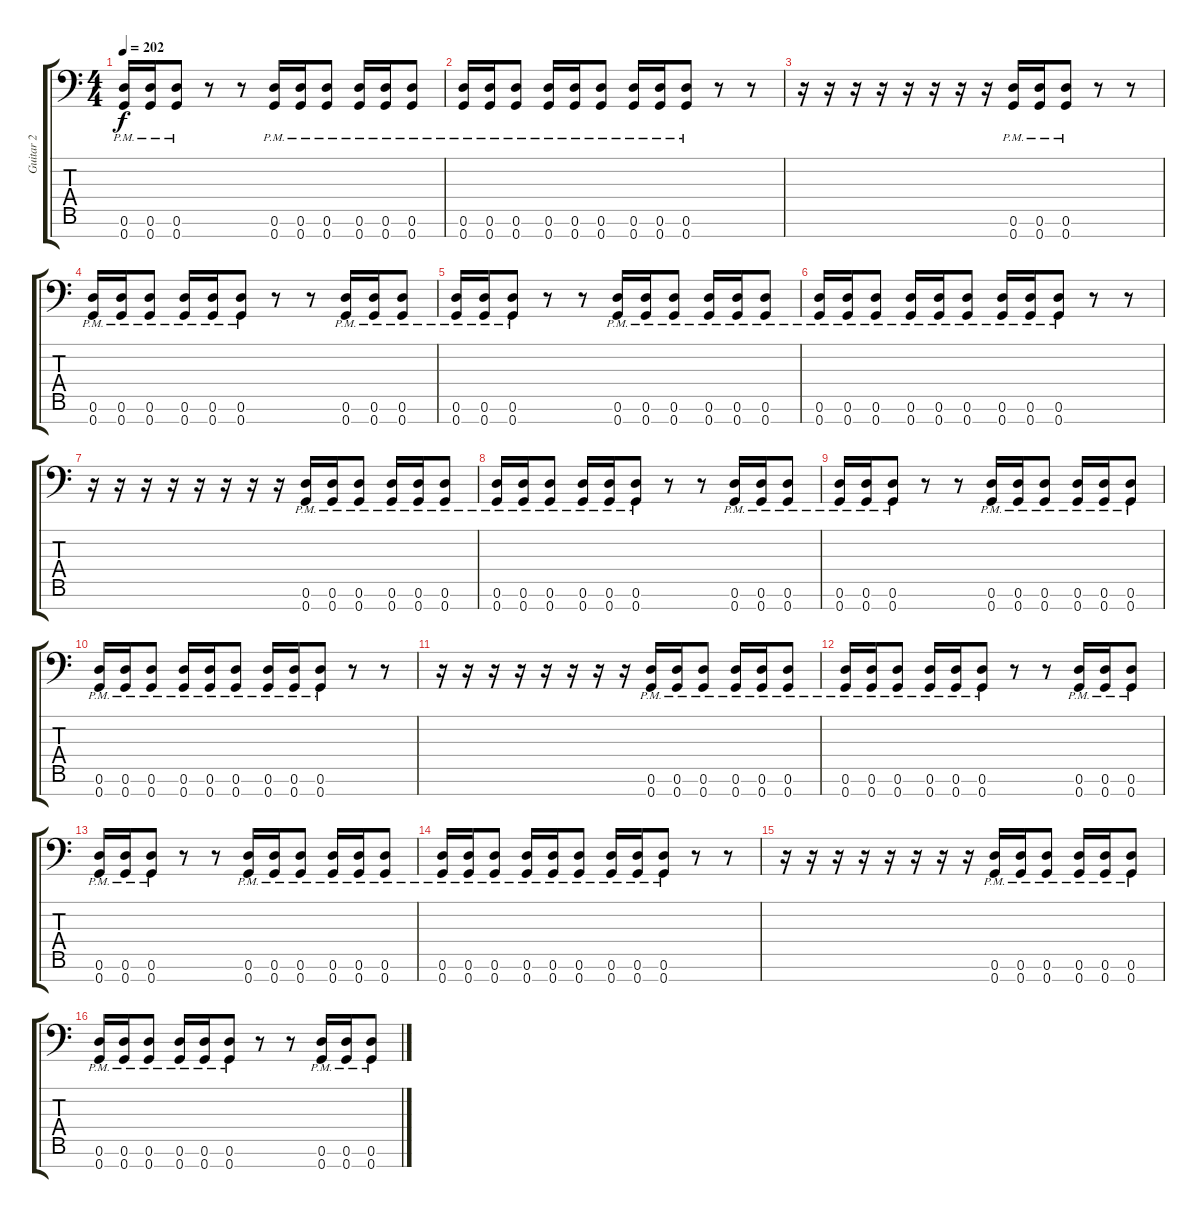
\track ("Guitar 2" "Guitar 2") {instrument distortionguitar}
\staff {score tabs}
\tuning (D4 A3 F3 C3 G2 D2 G1) {hide}
\ts (4 4)
\tempo 202
\clef f4
\ks c
(0.6{pm} 0.7{pm}).16{dy f} (0.6{pm} 0.7{pm}).16 (0.6{pm} 0.7{pm}).8 r.8 r.8 (0.6{pm} 0.7{pm}).16 (0.6{pm} 0.7{pm}).16 (0.6{pm} 0.7{pm}).8 (0.6{pm} 0.7{pm}).16 (0.6{pm} 0.7{pm}).16 (0.6{pm} 0.7{pm}).8 |
(0.6{pm} 0.7{pm}).16 (0.6{pm} 0.7{pm}).16 (0.6{pm} 0.7{pm}).8 (0.6{pm} 0.7{pm}).16 (0.6{pm} 0.7{pm}).16 (0.6{pm} 0.7{pm}).8 (0.6{pm} 0.7{pm}).16 (0.6{pm} 0.7{pm}).16 (0.6{pm} 0.7{pm}).8 r.8 r.8 |
r.16 r.16 r.16 r.16 r.16 r.16 r.16 r.16 (0.6{pm} 0.7{pm}).16 (0.6{pm} 0.7{pm}).16 (0.6{pm} 0.7{pm}).8 r.8 r.8 |
(0.6{pm} 0.7{pm}).16 (0.6{pm} 0.7{pm}).16 (0.6{pm} 0.7{pm}).8 (0.6{pm} 0.7{pm}).16 (0.6{pm} 0.7{pm}).16 (0.6{pm} 0.7{pm}).8 r.8 r.8 (0.6{pm} 0.7{pm}).16 (0.6{pm} 0.7{pm}).16 (0.6{pm} 0.7{pm}).8 |
(0.6{pm} 0.7{pm}).16 (0.6{pm} 0.7{pm}).16 (0.6{pm} 0.7{pm}).8 r.8 r.8 (0.6{pm} 0.7{pm}).16 (0.6{pm} 0.7{pm}).16 (0.6{pm} 0.7{pm}).8 (0.6{pm} 0.7{pm}).16 (0.6{pm} 0.7{pm}).16 (0.6{pm} 0.7{pm}).8 |
(0.6{pm} 0.7{pm}).16 (0.6{pm} 0.7{pm}).16 (0.6{pm} 0.7{pm}).8 (0.6{pm} 0.7{pm}).16 (0.6{pm} 0.7{pm}).16 (0.6{pm} 0.7{pm}).8 (0.6{pm} 0.7{pm}).16 (0.6{pm} 0.7{pm}).16 (0.6{pm} 0.7{pm}).8 r.8 r.8 |
r.16 r.16 r.16 r.16 r.16 r.16 r.16 r.16 (0.6{pm} 0.7{pm}).16 (0.6{pm} 0.7{pm}).16 (0.6{pm} 0.7{pm}).8 (0.6{pm} 0.7{pm}).16 (0.6{pm} 0.7{pm}).16 (0.6{pm} 0.7{pm}).8 |
(0.6{pm} 0.7{pm}).16 (0.6{pm} 0.7{pm}).16 (0.6{pm} 0.7{pm}).8 (0.6{pm} 0.7{pm}).16 (0.6{pm} 0.7{pm}).16 (0.6{pm} 0.7{pm}).8 r.8 r.8 (0.6{pm} 0.7{pm}).16 (0.6{pm} 0.7{pm}).16 (0.6{pm} 0.7{pm}).8 |
(0.6{pm} 0.7{pm}).16 (0.6{pm} 0.7{pm}).16 (0.6{pm} 0.7{pm}).8 r.8 r.8 (0.6{pm} 0.7{pm}).16 (0.6{pm} 0.7{pm}).16 (0.6{pm} 0.7{pm}).8 (0.6{pm} 0.7{pm}).16 (0.6{pm} 0.7{pm}).16 (0.6{pm} 0.7{pm}).8 |
(0.6{pm} 0.7{pm}).16 (0.6{pm} 0.7{pm}).16 (0.6{pm} 0.7{pm}).8 (0.6{pm} 0.7{pm}).16 (0.6{pm} 0.7{pm}).16 (0.6{pm} 0.7{pm}).8 (0.6{pm} 0.7{pm}).16 (0.6{pm} 0.7{pm}).16 (0.6{pm} 0.7{pm}).8 r.8 r.8 |
r.16 r.16 r.16 r.16 r.16 r.16 r.16 r.16 (0.6{pm} 0.7{pm}).16 (0.6{pm} 0.7{pm}).16 (0.6{pm} 0.7{pm}).8 (0.6{pm} 0.7{pm}).16 (0.6{pm} 0.7{pm}).16 (0.6{pm} 0.7{pm}).8 |
(0.6{pm} 0.7{pm}).16 (0.6{pm} 0.7{pm}).16 (0.6{pm} 0.7{pm}).8 (0.6{pm} 0.7{pm}).16 (0.6{pm} 0.7{pm}).16 (0.6{pm} 0.7{pm}).8 r.8 r.8 (0.6{pm} 0.7{pm}).16 (0.6{pm} 0.7{pm}).16 (0.6{pm} 0.7{pm}).8 |
(0.6{pm} 0.7{pm}).16 (0.6{pm} 0.7{pm}).16 (0.6{pm} 0.7{pm}).8 r.8 r.8 (0.6{pm} 0.7{pm}).16 (0.6{pm} 0.7{pm}).16 (0.6{pm} 0.7{pm}).8 (0.6{pm} 0.7{pm}).16 (0.6{pm} 0.7{pm}).16 (0.6{pm} 0.7{pm}).8 |
(0.6{pm} 0.7{pm}).16 (0.6{pm} 0.7{pm}).16 (0.6{pm} 0.7{pm}).8 (0.6{pm} 0.7{pm}).16 (0.6{pm} 0.7{pm}).16 (0.6{pm} 0.7{pm}).8 (0.6{pm} 0.7{pm}).16 (0.6{pm} 0.7{pm}).16 (0.6{pm} 0.7{pm}).8 r.8 r.8 |
r.16 r.16 r.16 r.16 r.16 r.16 r.16 r.16 (0.6{pm} 0.7{pm}).16 (0.6{pm} 0.7{pm}).16 (0.6{pm} 0.7{pm}).8 (0.6{pm} 0.7{pm}).16 (0.6{pm} 0.7{pm}).16 (0.6{pm} 0.7{pm}).8 |
(0.6{pm} 0.7{pm}).16 (0.6{pm} 0.7{pm}).16 (0.6{pm} 0.7{pm}).8 (0.6{pm} 0.7{pm}).16 (0.6{pm} 0.7{pm}).16 (0.6{pm} 0.7{pm}).8 r.8 r.8 (0.6{pm} 0.7{pm}).16 (0.6{pm} 0.7{pm}).16 (0.6{pm} 0.7{pm}).8
